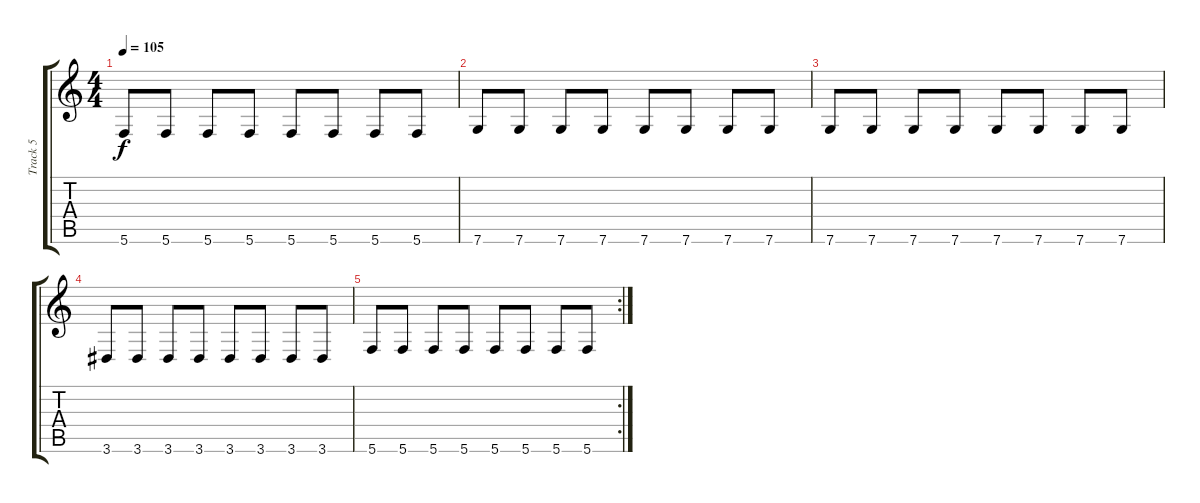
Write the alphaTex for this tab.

\track ("Track 5" "Track 5") {instrument synthbass1}
\staff {score tabs}
\tuning (D4 A3 F3 C3 G2 C2) {hide}
\ts (4 4)
\tempo 105
\clef g2
\ks c
5.6.8{dy f} 5.6.8 5.6.8 5.6.8 5.6.8 5.6.8 5.6.8 5.6.8 |
7.6.8 7.6.8 7.6.8 7.6.8 7.6.8 7.6.8 7.6.8 7.6.8 |
7.6.8 7.6.8 7.6.8 7.6.8 7.6.8 7.6.8 7.6.8 7.6.8 |
3.6.8 3.6.8 3.6.8 3.6.8 3.6.8 3.6.8 3.6.8 3.6.8 |
\rc 2
5.6.8 5.6.8 5.6.8 5.6.8 5.6.8 5.6.8 5.6.8 5.6.8
